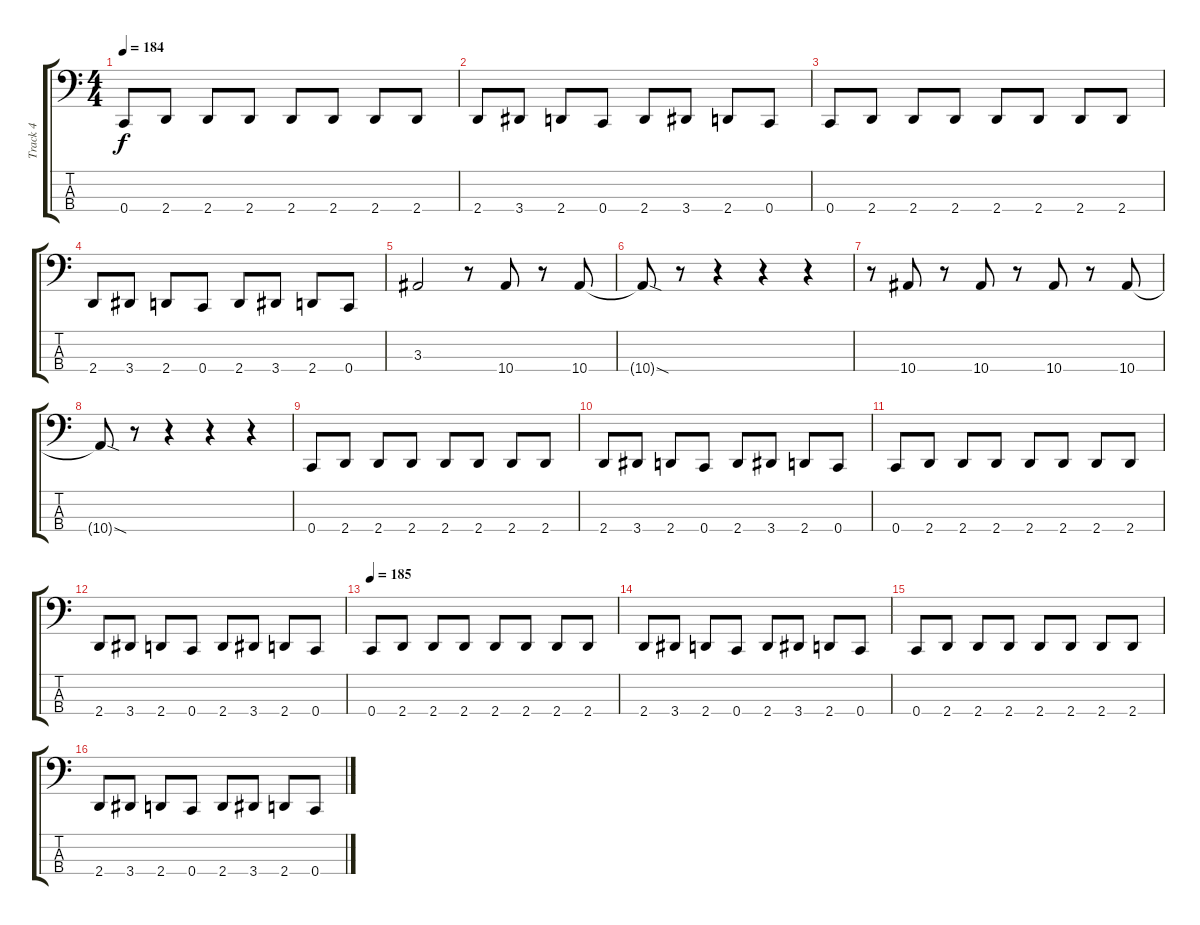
\track ("Track 4" "Track 4") {instrument electricbasspick}
\staff {score tabs}
\tuning (F2 C2 G1 C1) {hide}
\ts (4 4)
\tempo 184
\clef f4
\ks c
0.4.8{dy f} 2.4.8 2.4.8 2.4.8 2.4.8 2.4.8 2.4.8 2.4.8 |
2.4.8 3.4.8 2.4.8 0.4.8 2.4.8 3.4.8 2.4.8 0.4.8 |
0.4.8 2.4.8 2.4.8 2.4.8 2.4.8 2.4.8 2.4.8 2.4.8 |
2.4.8 3.4.8 2.4.8 0.4.8 2.4.8 3.4.8 2.4.8 0.4.8 |
3.3.2 r.8 10.4.8 r.8 10.4.8 |
10.4{sod t}.8 r.8 r.4 r.4 r.4 |
r.8 10.4.8 r.8 10.4.8 r.8 10.4.8 r.8 10.4.8 |
10.4{sod t}.8 r.8 r.4 r.4 r.4 |
0.4.8 2.4.8 2.4.8 2.4.8 2.4.8 2.4.8 2.4.8 2.4.8 |
2.4.8 3.4.8 2.4.8 0.4.8 2.4.8 3.4.8 2.4.8 0.4.8 |
0.4.8 2.4.8 2.4.8 2.4.8 2.4.8 2.4.8 2.4.8 2.4.8 |
2.4.8 3.4.8 2.4.8 0.4.8 2.4.8 3.4.8 2.4.8 0.4.8 |
\tempo 185
0.4.8 2.4.8 2.4.8 2.4.8 2.4.8 2.4.8 2.4.8 2.4.8 |
2.4.8 3.4.8 2.4.8 0.4.8 2.4.8 3.4.8 2.4.8 0.4.8 |
0.4.8 2.4.8 2.4.8 2.4.8 2.4.8 2.4.8 2.4.8 2.4.8 |
2.4.8 3.4.8 2.4.8 0.4.8 2.4.8 3.4.8 2.4.8 0.4.8
